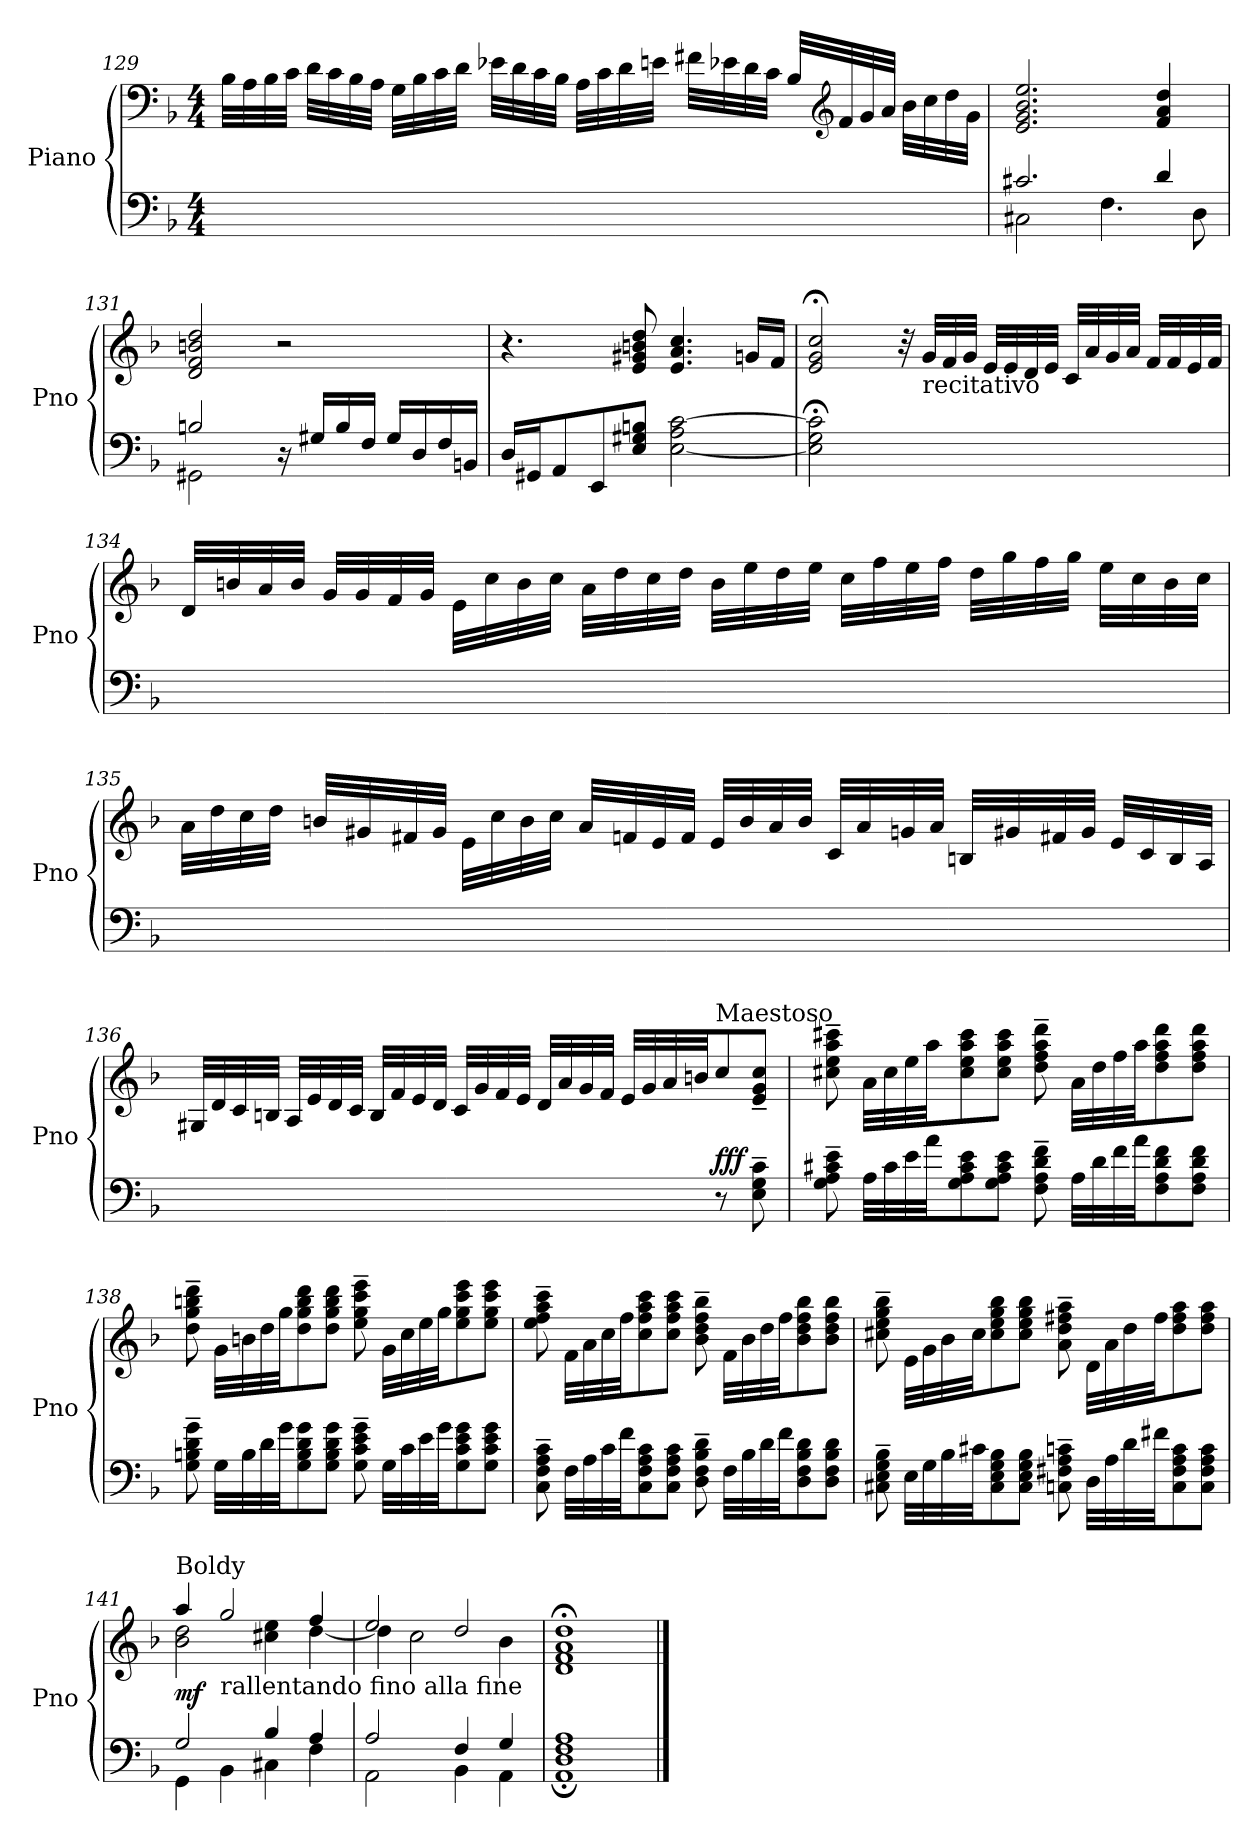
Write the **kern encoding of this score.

**kern	**kern	**dynam
*part1	*part1	*part1
*staff2	*staff1	*staff1/2
*I"Piano	*	*
*I'Pno	*	*
!!LO:LB:g=z
*clefF4	*clefF4	*
*k[b-]	*k[b-]	*
*F:	*F:	*
*M4/4	*M4/4	*
=129	=129	=129
1ryy	32B-\LLL	.
.	32A\	.
.	32B-\	.
.	32c\JJJ	.
.	32d\LLL	.
.	32c\	.
.	32B-\	.
.	32A\JJJ	.
.	32G\LLL	.
.	32B-\	.
.	32c\	.
.	32d\JJJ	.
.	32e-X\LLL	.
.	32d\	.
.	32c\	.
.	32B-\JJJ	.
.	32A\LLL	.
.	32c\	.
.	32d\	.
.	32en\JJJ	.
.	32f#X\LLL	.
.	32e-X\	.
.	32d\	.
.	32c\JJJ	.
.	32B-/LLL	.
*	*clefG2	*
.	32f#/	.
.	32g/	.
.	32a/JJJ	.
.	32b-\LLL	.
.	32cc\	.
.	32dd\	.
.	32g\JJJ	.
=130	=130	=130
*^	*	*
2C#X\	2.c#X/	2.e/ 2.g/ 2.b-/ 2.ee/	.
4.F\	.	.	.
.	4d/	4f/ 4a/ 4dd/	.
8D\	.	.	.
!!LO:LB:g=z
=131	=131	=131	=131
2GG#X\	2Bn/	2d/ 2f/ 2bn/ 2dd/	.
16r	2ryy	2r	.
16G#X/LL	.	.	.
16B/	.	.	.
16F/JJ	.	.	.
16G#/LL	.	.	.
16D/	.	.	.
16F/	.	.	.
16BBn/JJ	.	.	.
*v	*v	*	*
=132	=132	=132
16D/LL	4.r	.
16GG#X/J	.	.
8AA/	.	.
8EE/	.	.
8E/ 8G#X/ 8Bn/J	8e/ 8g#X/ 8bn/ 8dd/	.
[2E\ 2A\ [2c\	4.e/ 4.a/ 4.cc/	.
.	16gn/LL	.
.	16f/JJ	.
=133	=133	=133
2E\]; 2G\; 2c\];	2e/;< 2g/;< 2cc/;<	.
2ryy	32r	.
!	!LO:TX:b:t=recitativo	!
.	32g/LLL	.
.	32f/	.
.	32g/JJJ	.
.	32e/LLL	.
.	32e/	.
.	32d/	.
.	32e/JJJ	.
.	32c/LLL	.
.	32a/	.
.	32g/	.
.	32a/JJJ	.
.	32f/LLL	.
.	32f/	.
.	32e/	.
.	32f/JJJ	.
!!LO:LB:g=z
=134	=134	=134
1ryy	32d/LLL	.
.	32bn/	.
.	32a/	.
.	32b/JJJ	.
.	32g/LLL	.
.	32g/	.
.	32f/	.
.	32g/JJJ	.
.	32e\LLL	.
.	32cc\	.
.	32b\	.
.	32cc\JJJ	.
.	32a\LLL	.
.	32dd\	.
.	32cc\	.
.	32dd\JJJ	.
.	32b\LLL	.
.	32ee\	.
.	32dd\	.
.	32ee\JJJ	.
.	32cc\LLL	.
.	32ff\	.
.	32ee\	.
.	32ff\JJJ	.
.	32dd\LLL	.
.	32gg\	.
.	32ff\	.
.	32gg\JJJ	.
.	32ee\LLL	.
.	32cc\	.
.	32b\	.
.	32cc\JJJ	.
!!LO:PB:g=z
=135	=135	=135
1ryy	32a\LLL	.
.	32dd\	.
.	32cc\	.
.	32dd\JJJ	.
.	32bn/LLL	.
.	32g#X/	.
.	32f#X/	.
.	32g#/JJJ	.
.	32e\LLL	.
.	32cc\	.
.	32b\	.
.	32cc\JJJ	.
.	32a/LLL	.
.	32fn/	.
.	32e/	.
.	32f/JJJ	.
.	32e/LLL	.
.	32b/	.
.	32a/	.
.	32b/JJJ	.
.	32c/LLL	.
.	32a/	.
.	32gn/	.
.	32a/JJJ	.
.	32Bn/LLL	.
.	32g#X/	.
.	32f#X/	.
.	32g#/JJJ	.
.	32e/LLL	.
.	32c/	.
.	32B/	.
.	32A/JJJ	.
!!LO:LB:g=z
=136	=136	=136
2.ryy	32G#X/LLL	.
.	32d/	.
.	32c/	.
.	32Bn/JJJ	.
.	32A/LLL	.
.	32e/	.
.	32d/	.
.	32c/JJJ	.
.	32B/LLL	.
.	32f/	.
.	32e/	.
.	32d/JJJ	.
.	32c/LLL	.
.	32g/	.
.	32f/	.
.	32e/JJJ	.
.	32d/LLL	.
.	32a/	.
.	32g/	.
.	32f/JJJ	.
.	32e/LLL	.
.	32g/	.
.	32a/	.
.	32bn/JJ	.
!	!LO:TX:a:t=Maestoso	!
!	!	!LO:DY:a=2
8r	8cc/	fff
8E\~ 8G\~ 8c\~	8e/~ 8g/~ 8cc/~J	.
=137	=137	=137
8G\~ 8A\~ 8c#X\~ 8e\~	8cc#X\~ 8ee\~ 8aa\~ 8ccc#X\~	.
32A\LLL	32a\LLL	.
32c#\	32cc#\	.
32e\	32ee\	.
32a\JJ	32aa\JJ	.
8G\ 8A\ 8c#\ 8e\	8cc#\ 8ee\ 8aa\ 8ccc#\	.
8G\ 8A\ 8c#\ 8e\J	8cc#\ 8ee\ 8aa\ 8ccc#\J	.
8F\~ 8A\~ 8d\~ 8f\~	8dd\~ 8ff\~ 8aa\~ 8ddd\~	.
32A\LLL	32a\LLL	.
32d\	32dd\	.
32f\	32ff\	.
32a\JJ	32aa\JJ	.
8F\ 8A\ 8d\ 8f\	8dd\ 8ff\ 8aa\ 8ddd\	.
8F\ 8A\ 8d\ 8f\J	8dd\ 8ff\ 8aa\ 8ddd\J	.
!!LO:LB:g=z
=138	=138	=138
8G\~ 8Bn\~ 8d\~ 8g\~	8dd\~ 8gg\~ 8bbn\~ 8ddd\~	.
32G\LLL	32g\LLL	.
32B\	32bn\	.
32d\	32dd\	.
32g\JJ	32gg\JJ	.
8G\ 8B\ 8d\ 8g\	8dd\ 8gg\ 8bb\ 8ddd\	.
8G\ 8B\ 8d\ 8g\J	8dd\ 8gg\ 8bb\ 8ddd\J	.
8G\~ 8c\~ 8e\~ 8g\~	8ee\~ 8gg\~ 8ccc\~ 8eee\~	.
32G\LLL	32g\LLL	.
32c\	32cc\	.
32e\	32ee\	.
32g\JJ	32gg\JJ	.
8G\ 8c\ 8e\ 8g\	8ee\ 8gg\ 8ccc\ 8eee\	.
8G\ 8c\ 8e\ 8g\J	8ee\ 8gg\ 8ccc\ 8eee\J	.
=139	=139	=139
8C\~ 8F\~ 8A\~ 8c\~	8ee\~ 8ff\~ 8aa\~ 8ccc\~	.
32F\LLL	32f\LLL	.
32A\	32a\	.
32c\	32cc\	.
32f\JJ	32ff\JJ	.
8C\ 8F\ 8A\ 8c\	8cc\ 8ff\ 8aa\ 8ccc\	.
8C\ 8F\ 8A\ 8c\J	8cc\ 8ff\ 8aa\ 8ccc\J	.
8D\~ 8F\~ 8B-\~ 8d\~	8b-\~ 8dd\~ 8ff\~ 8bb-\~	.
32F\LLL	32f\LLL	.
32B-\	32b-\	.
32d\	32dd\	.
32f\JJ	32ff\JJ	.
8D\ 8F\ 8B-\ 8d\	8b-\ 8dd\ 8ff\ 8bb-\	.
8D\ 8F\ 8B-\ 8d\J	8b-\ 8dd\ 8ff\ 8bb-\J	.
!!LO:LB:g=z
=140	=140	=140
8C#X\~ 8E\~ 8G\~ 8B-\~	8cc#X\~ 8ee\~ 8gg\~ 8bb-\~	.
32E\LLL	32e\LLL	.
32G\	32g\	.
32B-\	32b-\	.
32c#X\JJ	32cc#\JJ	.
8C#\ 8E\ 8G\ 8B-\	8cc#\ 8ee\ 8gg\ 8bb-\	.
8C#\ 8E\ 8G\ 8B-\J	8cc#\ 8ee\ 8gg\ 8bb-\J	.
8Cn\~ 8F#X\~ 8A\~ 8cn\~	8a\~ 8dd\~ 8ff#X\~ 8aa\~	.
32D\LLL	32d\LLL	.
32A\	32a\	.
32d\	32dd\	.
32f#X\JJ	32ff#\JJ	.
8C\ 8F#\ 8A\ 8c\	8dd\ 8ff#\ 8aa\	.
8C\ 8F#\ 8A\ 8c\J	8dd\ 8ff#\ 8aa\J	.
=141	=141	=141
*^	*^	*
!	!	!LO:TX:a:t=Boldy	!	!
!	!	!	!	!LO:DY:b
2G/	4GG\	4aa/	2b-\ 2dd\	mf
!	!	!LO:TX:b:t=rallentando fino alla fine	!	!
.	4BB-\	2gg/	.	.
4B-/	4C#X\	.	4cc#X\ 4ee\	.
4A/	4F\	4ff/	[4dd\	.
=142	=142	=142	=142	=142
2A/	2AA\	2ee/	4dd\]	.
.	.	.	2cc\	.
4F/	4BB-\	2dd/	.	.
4G/	4AA\	.	4b-\	.
*	*	*v	*v	*
=143	=143	=143	=143
1F	1AA; 1D; 1A;	1d;< 1f;< 1a;< 1dd;<	.
*v	*v	*	*
==	==	==
*-	*-	*-
